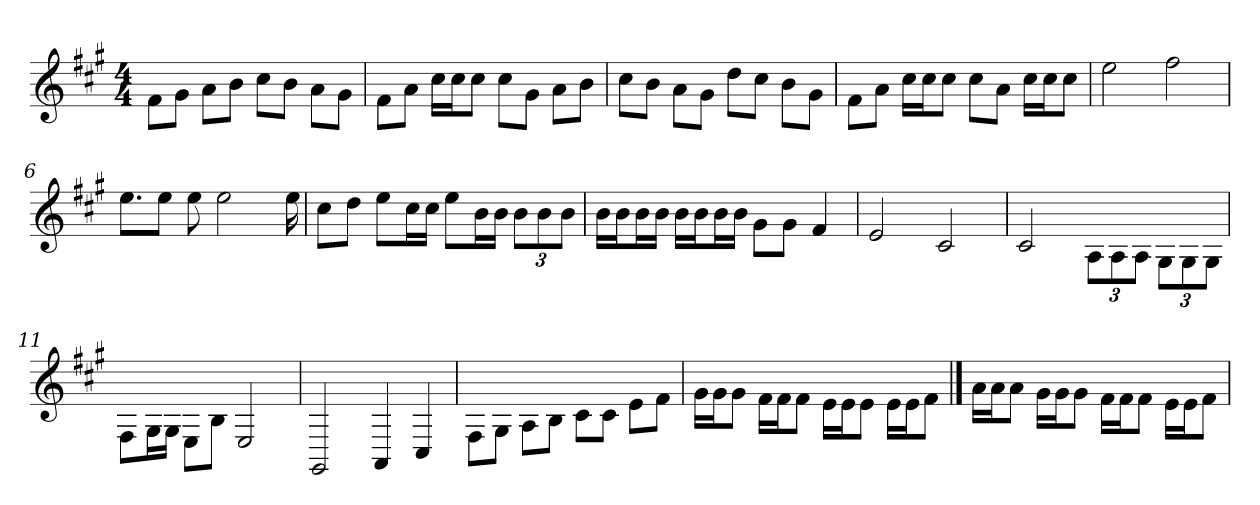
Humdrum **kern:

**kern
*part1
*staff1
*
*k[f#c#g#]
*A:
*M4/4
*MM175
=1
8f#\L
8g#\J
8a\L
8b\J
8cc#\L
8b\J
8a\L
8g#\J
=2
8f#\L
8a\J
16cc#\LL
16cc#\J
8cc#\J
8cc#\L
8g#\J
8a\L
8b\J
=3
8cc#\L
8b\J
8a\L
8g#\J
8dd\L
8cc#\J
8b\L
8g#\J
=4
8f#\L
8a\J
16cc#\LL
16cc#\J
8cc#\J
8cc#\L
8a\J
16cc#\LL
16cc#\J
8cc#\J
!!LO:LB:g=z
=5
2ee
2ff#
=6
8.ee\L
8ee\J
8ee
2ee
16ee
=7
8cc#\L
8dd\J
8ee\L
16cc#\L
16cc#\JJ
8ee\L
16b\L
16b\JJ
12b\L
12b\
12b\J
=8
16b\LL
16b\J
16b\L
16b\JJ
16b\LL
16b\J
16b\L
16b\JJ
8g#\L
8g#\J
4f#
!!LO:LB:g=z
=9
2e
2c#
=10
2c#
12A\L
12A\
12A\J
12G#\L
12G#\
12G#\J
=11
8F#\L
16G#\L
16G#\JJ
8E\L
8B\J
2E
=12
2GG#
4AA
4C#
!!LO:LB:g=z
=13
8F#\L
8G#\J
8A\L
8B\J
8c#\L
8c#\J
8e\L
8f#\J
=14
16g#\LL
16g#\J
8g#\J
16f#\LL
16f#\J
8f#\J
16e\LL
16e\J
8e\J
16e\LL
16e\J
8f#\J
==15
16a\LL
16a\J
8a\J
16g#\LL
16g#\J
8g#\J
16f#\LL
16f#\J
8f#\J
16e\LL
16e\J
8f#\J
=
*-
